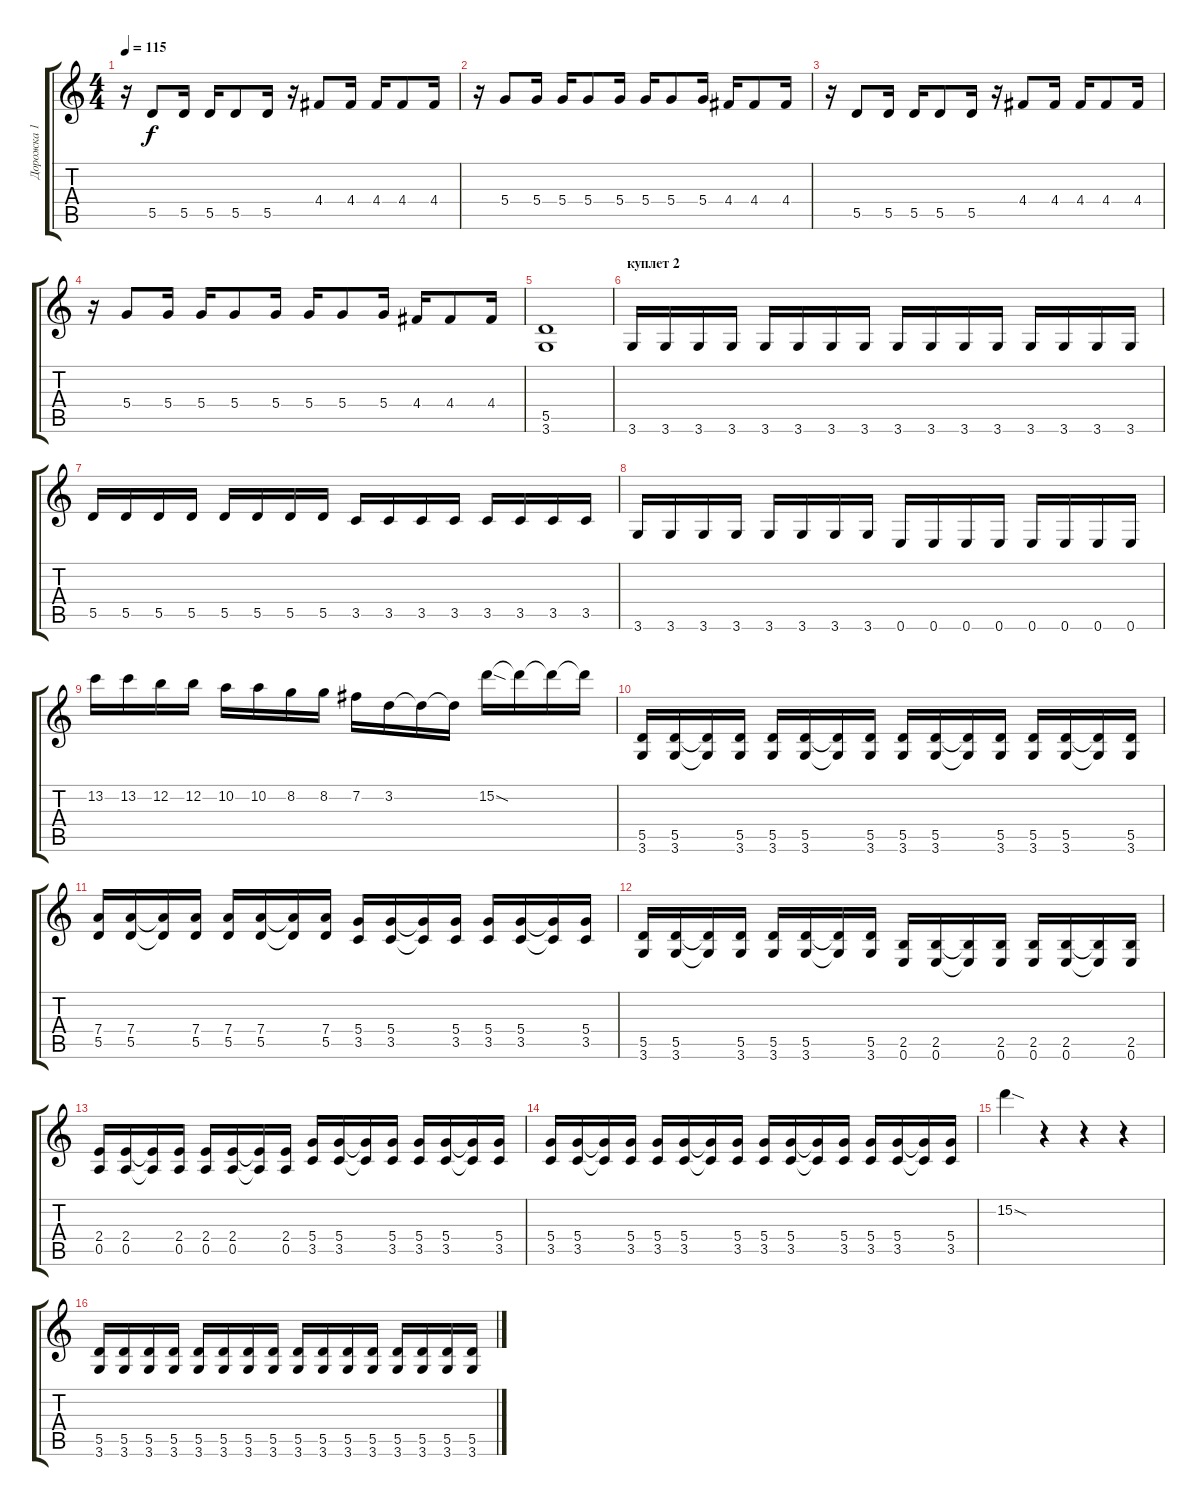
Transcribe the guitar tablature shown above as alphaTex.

\track ("Дорожка 1" "Дорожка 1") {instrument distortionguitar}
\staff {score tabs}
\tuning (E4 B3 G3 D3 A2 E2) {hide}
\ts (4 4)
\section ("" "")
\tempo 115
\clef g2
\ks c
r.16{dy f} 5.5.8 5.5.16 5.5.16 5.5.8 5.5.16 r.16 4.4.8 4.4.16 4.4.16 4.4.8 4.4.16 |
r.16 5.4.8 5.4.16 5.4.16 5.4.8 5.4.16 5.4.16 5.4.8 5.4.16 4.4.16 4.4.8 4.4.16 |
r.16 5.5.8 5.5.16 5.5.16 5.5.8 5.5.16 r.16 4.4.8 4.4.16 4.4.16 4.4.8 4.4.16 |
r.16 5.4.8 5.4.16 5.4.16 5.4.8 5.4.16 5.4.16 5.4.8 5.4.16 4.4.16 4.4.8 4.4.16 |
(5.5 3.6).1 |
\section ("" "куплет 2")
3.6.16 3.6.16 3.6.16 3.6.16 3.6.16 3.6.16 3.6.16 3.6.16 3.6.16 3.6.16 3.6.16 3.6.16 3.6.16 3.6.16 3.6.16 3.6.16 |
5.5.16 5.5.16 5.5.16 5.5.16 5.5.16 5.5.16 5.5.16 5.5.16 3.5.16 3.5.16 3.5.16 3.5.16 3.5.16 3.5.16 3.5.16 3.5.16 |
3.6.16 3.6.16 3.6.16 3.6.16 3.6.16 3.6.16 3.6.16 3.6.16 0.6.16 0.6.16 0.6.16 0.6.16 0.6.16 0.6.16 0.6.16 0.6.16 |
13.2.16 13.2.16 12.2.16 12.2.16 10.2.16 10.2.16 8.2.16 8.2.16 7.2.16 3.2.16 3.2{t}.16 3.2{t}.16 15.2{sod}.16 15.2{t}.16 15.2{t}.16 15.2{t}.16 |
(5.5 3.6).16 (5.5 3.6).16 (5.5{t} 3.6{t}).16 (5.5 3.6).16 (5.5 3.6).16 (5.5 3.6).16 (5.5{t} 3.6{t}).16 (5.5 3.6).16 (5.5 3.6).16 (5.5 3.6).16 (5.5{t} 3.6{t}).16 (5.5 3.6).16 (5.5 3.6).16 (5.5 3.6).16 (5.5{t} 3.6{t}).16 (5.5 3.6).16 |
(7.4 5.5).16 (7.4 5.5).16 (7.4{t} 5.5{t}).16 (7.4 5.5).16 (7.4 5.5).16 (7.4 5.5).16 (7.4{t} 5.5{t}).16 (7.4 5.5).16 (5.4 3.5).16 (5.4 3.5).16 (5.4{t} 3.5{t}).16 (5.4 3.5).16 (5.4 3.5).16 (5.4 3.5).16 (5.4{t} 3.5{t}).16 (5.4 3.5).16 |
(5.5 3.6).16 (5.5 3.6).16 (5.5{t} 3.6{t}).16 (5.5 3.6).16 (5.5 3.6).16 (5.5 3.6).16 (5.5{t} 3.6{t}).16 (5.5 3.6).16 (2.5 0.6).16 (2.5 0.6).16 (2.5{t} 0.6{t}).16 (2.5 0.6).16 (2.5 0.6).16 (2.5 0.6).16 (2.5{t} 0.6{t}).16 (2.5 0.6).16 |
(2.4 0.5).16 (2.4 0.5).16 (2.4{t} 0.5{t}).16 (2.4 0.5).16 (2.4 0.5).16 (2.4 0.5).16 (2.4{t} 0.5{t}).16 (2.4 0.5).16 (5.4 3.5).16 (5.4 3.5).16 (5.4{t} 3.5{t}).16 (5.4 3.5).16 (5.4 3.5).16 (5.4 3.5).16 (5.4{t} 3.5{t}).16 (5.4 3.5).16 |
(5.4 3.5).16 (5.4 3.5).16 (5.4{t} 3.5{t}).16 (5.4 3.5).16 (5.4 3.5).16 (5.4 3.5).16 (5.4{t} 3.5{t}).16 (5.4 3.5).16 (5.4 3.5).16 (5.4 3.5).16 (5.4{t} 3.5{t}).16 (5.4 3.5).16 (5.4 3.5).16 (5.4 3.5).16 (5.4{t} 3.5{t}).16 (5.4 3.5).16 |
15.2{sod}.4 r.4 r.4 r.4 |
\section ("" "")
(5.5 3.6).16 (5.5 3.6).16 (5.5 3.6).16 (5.5 3.6).16 (5.5 3.6).16 (5.5 3.6).16 (5.5 3.6).16 (5.5 3.6).16 (5.5 3.6).16 (5.5 3.6).16 (5.5 3.6).16 (5.5 3.6).16 (5.5 3.6).16 (5.5 3.6).16 (5.5 3.6).16 (5.5 3.6).16
